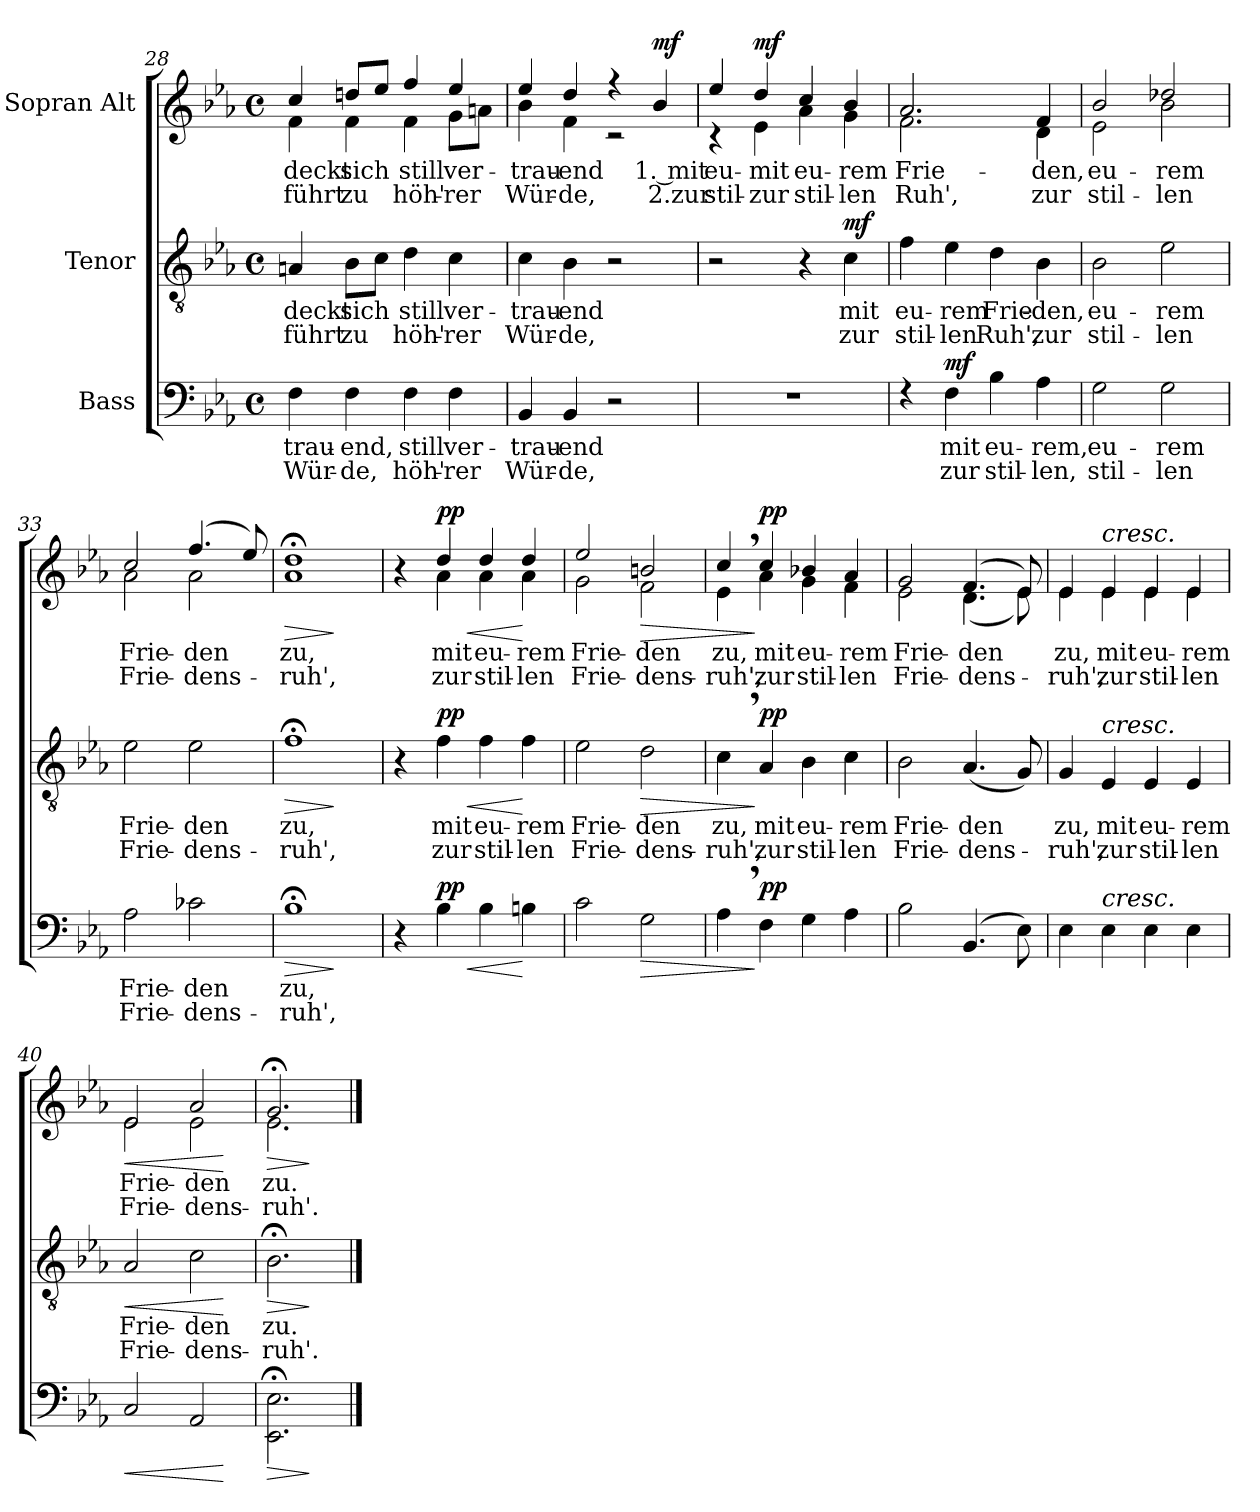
**kern	**text	**text	**dynam	**kern	**text	**text	**dynam	**kern	**text	**text	**dynam
*part3	*part3	*part3	*part3	*part2	*part2	*part2	*part2	*part1	*part1	*part1	*part1
*staff3	*staff3	*staff3	*staff3	*staff2	*staff2	*staff2	*staff2	*staff1	*staff1	*staff1	*staff1
*I"Bass	*	*	*	*I"Tenor	*	*	*	*I"Sopran Alt	*	*	*
!!LO:LB:g=z
*clefF4	*	*	*	*clefGv2	*	*	*	*clefG2	*	*	*
*k[b-e-a-]	*	*	*	*k[b-e-a-]	*	*	*	*k[b-e-a-]	*	*	*
*M4/4	*	*	*	*M4/4	*	*	*	*M4/4	*	*	*
*met(c)	*	*	*	*met(c)	*	*	*	*met(c)	*	*	*
=28	=28	=28	=28	=28	=28	=28	=28	=28	=28	=28	=28
!	!LO:LY:b	!LO:LY:b	!	!	!LO:LY:b	!LO:LY:b	!	!	!LO:LY:b	!LO:LY:b	!
*	*	*	*	*	*	*	*	*^	*	*	*
4F\	-trau-	Wür-	.	4An/	deckt	führt	.	4cc/	4f\	deckt	führt	.
!	!LO:LY:b	!LO:LY:b	!	!	!LO:LY:b	!LO:LY:b	!	!	!	!LO:LY:b	!LO:LY:b	!
4F\	-end,	-de,	.	8B-\L	sich	zu	.	8ddn/L	4f\	sich	zu	.
.	.	.	.	8c\J	.	.	.	8ee-/J	.	.	.	.
!	!LO:LY:b	!LO:LY:b	!	!	!LO:LY:b	!LO:LY:b	!	!	!	!LO:LY:b	!LO:LY:b	!
4F\	still	höh'-	.	4d\	still	höh'-	.	4ff/	4f\	still	höh'-	.
!	!LO:LY:b	!LO:LY:b	!	!	!LO:LY:b	!LO:LY:b	!	!	!	!LO:LY:b	!LO:LY:b	!
4F\	ver-	-rer	.	4c\	ver-	-rer	.	4ee-/	8g\L	ver-	-rer	.
.	.	.	.	.	.	.	.	.	8an\J	.	.	.
=29	=29	=29	=29	=29	=29	=29	=29	=29	=29	=29	=29	=29
!	!LO:LY:b	!LO:LY:b	!	!	!LO:LY:b	!LO:LY:b	!	!	!	!LO:LY:b	!LO:LY:b	!
4BB-/	-trau-	Wür-	.	4c\	-trau-	Wür-	.	4ee-/	4b-\	-trau-	Wür-	.
!	!LO:LY:b	!LO:LY:b	!	!	!LO:LY:b	!LO:LY:b	!	!	!	!LO:LY:b	!LO:LY:b	!
4BB-/	-end	-de,	.	4B-\	-end	-de,	.	4dd/	4f\	-end	-de,	.
2r	.	.	.	2r	.	.	.	4r	2r	.	.	.
!	!	!	!	!	!	!	!	!	!	!LO:LY:b	!LO:LY:b	!LO:DY:a
.	.	.	.	.	.	.	.	4b-/	.	1. mit	2.zur	mf
=30	=30	=30	=30	=30	=30	=30	=30	=30	=30	=30	=30	=30
!	!	!	!	!	!	!	!	!	!	!LO:LY:b	!LO:LY:b	!
1r	.	.	.	2r	.	.	.	4ee-/	4r	eu-	stil-	.
!	!	!	!	!	!	!	!	!	!	!LO:LY:b	!LO:LY:b	!
!	!	!	!	!	!	!	!	!	!	!LO:LY:b	!LO:LY:b	!LO:DY:b
.	.	.	.	.	.	.	.	4dd/	4e-\	mit	zur	mf
!	!	!	!	!	!	!	!	!	!	!LO:LY:b	!LO:LY:b	!
!	!	!	!	!	!	!	!	!	!	!LO:LY:b	!LO:LY:b	!
.	.	.	.	4r	.	.	.	4cc/	4a-\	eu-	stil-	.
!	!	!	!	!	!LO:LY:b	!LO:LY:b	!	!	!	!LO:LY:b	!LO:LY:b	!
!	!	!	!	!	!	!	!LO:DY:a	!	!	!LO:LY:b	!LO:LY:b	!
.	.	.	.	4c\	mit	zur	mf	4b-/	4g\	-rem	-len	.
!!LO:PB:g=z	!!
=31	=31	=31	=31	=31	=31	=31	=31	=31	=31	=31	=31	=31
!	!	!	!	!	!LO:LY:b	!LO:LY:b	!	!	!	!LO:LY:b	!LO:LY:b	!
!	!	!	!	!	!	!	!	!	!	!LO:LY:b	!LO:LY:b	!
4rF	.	.	.	4f\	eu-	stil-	.	2.a-/	2.f\	Frie-	Ruh',	.
!	!LO:LY:b	!LO:LY:b	!LO:DY:a	!	!LO:LY:b	!LO:LY:b	!	!	!	!	!	!
4F\	mit	zur	mf	4e-\	-rem	-len	.	.	.	.	.	.
!	!LO:LY:b	!LO:LY:b	!	!	!LO:LY:b	!LO:LY:b	!	!	!	!	!	!
4B-\	eu-	stil-	.	4d\	Frie-	Ruh',	.	.	.	.	.	.
!	!LO:LY:b	!LO:LY:b	!	!	!LO:LY:b	!LO:LY:b	!	!	!	!LO:LY:b	!LO:LY:b	!
!	!	!	!	!	!	!	!	!	!	!LO:LY:b	!LO:LY:b	!
4A-\	-rem,	-len,	.	4B-\	-den,	zur	.	4f/	4d\	-den,	zur	.
=32	=32	=32	=32	=32	=32	=32	=32	=32	=32	=32	=32	=32
!	!LO:LY:b	!LO:LY:b	!	!	!LO:LY:b	!LO:LY:b	!	!	!	!LO:LY:b	!LO:LY:b	!
!	!	!	!	!	!	!	!	!	!	!LO:LY:b	!LO:LY:b	!
2G\	eu-	stil-	.	2B-\	eu-	stil-	.	2b-/	2e-\	eu-	stil-	.
!	!LO:LY:b	!LO:LY:b	!	!	!LO:LY:b	!LO:LY:b	!	!	!	!LO:LY:b	!LO:LY:b	!
!	!	!	!	!	!	!	!	!	!	!LO:LY:b	!LO:LY:b	!
2G\	-rem	-len	.	2e-\	-rem	-len	.	2dd-X/	2b-\	-rem	-len	.
=33	=33	=33	=33	=33	=33	=33	=33	=33	=33	=33	=33	=33
!	!LO:LY:b	!LO:LY:b	!	!	!LO:LY:b	!LO:LY:b	!	!	!	!LO:LY:b	!LO:LY:b	!
!	!	!	!	!	!	!	!	!	!	!LO:LY:b	!LO:LY:b	!
2A-\	Frie-	Frie-	.	2e-\	Frie-	Frie-	.	2cc/	2a-\	Frie-	Frie-	.
!	!LO:LY:b	!LO:LY:b	!	!	!LO:LY:b	!LO:LY:b	!	!	!	!LO:LY:b	!LO:LY:b	!
!	!	!	!	!	!	!	!	!	!	!LO:LY:b	!LO:LY:b	!
2c-X\	-den	-dens-	.	2e-\	-den	-dens-	.	(4.ff/	2a-\	-den	-dens-	.
.	.	.	.	.	.	.	.	8ee-/)	.	.	.	.
=34	=34	=34	=34	=34	=34	=34	=34	=34	=34	=34	=34	=34
!	!LO:LY:b	!LO:LY:b	!LO:HP:b	!	!LO:LY:b	!LO:LY:b	!LO:HP:b	!	!	!LO:LY:b	!LO:LY:b	!LO:HP:b
!	!	!	!	!	!	!	!	!	!	!LO:LY:b	!LO:LY:b	!
1B-;<	zu,	-ruh',	>	1f;<	zu,	-ruh',	>	1dd;<	1a-	zu,	-ruh',	>
*	*	*	*	*	*	*	*	*v	*v	*	*	*
.	.	.	]	.	.	.	]	.	.	.	]
=35	=35	=35	=35	=35	=35	=35	=35	=35	=35	=35	=35
*	*	*	*	*	*	*	*	*^	*	*	*
4r	.	.	.	4r	.	.	.	4r	4ryy	.	.	.
!	!	!	!LO:HP:b	!	!LO:LY:b	!LO:LY:b	!LO:HP:b	!	!	!LO:LY:b	!LO:LY:b	!LO:HP:b
!	!	!	!LO:DY:n=1:a	!	!	!	!LO:DY:n=1:a	!	!	!	!	!LO:DY:n=1:a
4B-\	.	.	< pp	4f\	mit	zur	< pp	4dd/	4a-\	mit	zur	< pp
!	!	!	!	!	!LO:LY:b	!LO:LY:b	!	!	!	!LO:LY:b	!LO:LY:b	!
4B-\	.	.	.	4f\	eu-	stil-	.	4dd/	4a-\	eu-	stil-	.
!	!	!	!	!	!LO:LY:b	!LO:LY:b	!	!	!	!LO:LY:b	!LO:LY:b	!
4Bn\	.	.	[	4f\	-rem	-len	[	4dd/	4a-\	-rem	-len	[
=36	=36	=36	=36	=36	=36	=36	=36	=36	=36	=36	=36	=36
!	!	!	!	!	!LO:LY:b	!LO:LY:b	!	!	!	!LO:LY:b	!LO:LY:b	!
2c\	.	.	.	2e-\	Frie-	Frie-	.	2ee-/	2g\	Frie-	Frie-	.
!	!	!	!LO:HP:b	!	!LO:LY:b	!LO:LY:b	!LO:HP:b	!	!	!LO:LY:b	!LO:LY:b	!LO:HP:b
2G\	.	.	>	2d\	-den	-dens-	>	2bn/	2f\	-den	-dens-	>
!!LO:LB:g=z	!!
=37	=37	=37	=37	=37	=37	=37	=37	=37	=37	=37	=37	=37
!	!	!	!	!	!LO:LY:b	!LO:LY:b	!	!	!	!LO:LY:b	!LO:LY:b	!
4A-,\	.	.	.	4c,\	zu,	-ruh',	.	4cc,/	4e-\	zu,	-ruh',	.
!	!	!	!LO:DY:n=1:a	!	!LO:LY:b	!LO:LY:b	!LO:DY:n=1:a	!	!	!LO:LY:b	!LO:LY:b	!LO:DY:n=1:a
4F\	.	.	] pp	4A-/	mit	zur	] pp	4cc/	4a-\	mit	zur	] pp
!	!	!	!	!	!LO:LY:b	!LO:LY:b	!	!	!	!LO:LY:b	!LO:LY:b	!
4G\	.	.	.	4B-\	eu-	stil-	.	4b-X/	4g\	eu-	stil-	.
!	!	!	!	!	!LO:LY:b	!LO:LY:b	!	!	!	!LO:LY:b	!LO:LY:b	!
4A-\	.	.	.	4c\	-rem	-len	.	4a-/	4f\	-rem	-len	.
=38	=38	=38	=38	=38	=38	=38	=38	=38	=38	=38	=38	=38
!	!	!	!	!	!LO:LY:b	!LO:LY:b	!	!	!	!LO:LY:b	!LO:LY:b	!
2B-\	.	.	.	2B-\	Frie-	Frie-	.	2g/	2e-\	Frie-	Frie-	.
!	!	!	!	!	!LO:LY:b	!LO:LY:b	!	!	!	!LO:LY:b	!LO:LY:b	!
(4.BB-/	.	.	.	(4.A-/	-den	-dens-	.	(4.f/	(4.d\	-den	-dens-	.
8E-\)	.	.	.	8G/)	.	.	.	8e-/)	8e-\)	.	.	.
=39	=39	=39	=39	=39	=39	=39	=39	=39	=39	=39	=39	=39
!	!	!	!	!	!LO:LY:b	!LO:LY:b	!	!	!	!LO:LY:b	!LO:LY:b	!
4E-\	.	.	.	4G/	zu,	-ruh',	.	4e-/	4e-\	zu,	-ruh',	.
!	!	!	!	!	!	!	!	!LO:TX:a:i:t=cresc.	!	!	!	!
!	!	!	!	!LO:TX:a:i:t=cresc.	!	!	!	!	!	!	!	!
!LO:TX:a:i:t=cresc.	!	!	!	!	!	!	!	!	!	!	!	!
!	!	!	!	!	!LO:LY:b	!LO:LY:b	!	!	!	!LO:LY:b	!LO:LY:b	!
4E-\	.	.	.	4E-/	mit	zur	.	4e-/	4e-\	mit	zur	.
!	!	!	!	!	!LO:LY:b	!LO:LY:b	!	!	!	!LO:LY:b	!LO:LY:b	!
4E-\	.	.	.	4E-/	eu-	stil-	.	4e-/	4e-\	eu-	stil-	.
!	!	!	!	!	!LO:LY:b	!LO:LY:b	!	!	!	!LO:LY:b	!LO:LY:b	!
4E-\	.	.	.	4E-/	-rem	-len	.	4e-/	4e-\	-rem	-len	.
=40	=40	=40	=40	=40	=40	=40	=40	=40	=40	=40	=40	=40
!	!	!	!LO:HP:b	!	!LO:LY:b	!LO:LY:b	!LO:HP:b	!	!	!LO:LY:b	!LO:LY:b	!LO:HP:b
2C/	.	.	<	2A-/	Frie-	Frie-	<	2e-/	2e-\	Frie-	Frie-	<
!	!	!	!	!	!LO:LY:b	!LO:LY:b	!	!	!	!LO:LY:b	!LO:LY:b	!
2AA-/	.	.	.	2c\	-den	-dens-	.	2a-/	2e-\	-den	-dens-	.
*	*	*	*	*	*	*	*	*v	*v	*	*	*
.	.	.	[	.	.	.	[	.	.	.	[
=41	=41	=41	=41	=41	=41	=41	=41	=41	=41	=41	=41
!	!	!	!LO:HP:b	!	!LO:LY:b	!LO:LY:b	!LO:HP:b	!	!LO:LY:b	!LO:LY:b	!LO:HP:b
*	*	*	*	*	*	*	*	*^	*	*	*
2.EE-\;< 2.E-\;<	.	.	>	2.B-;<\	zu.	-ruh'.	>	2.g;</	2.e-\	zu.	-ruh'.	>
*	*	*	*	*	*	*	*	*v	*v	*	*	*
.	.	.	]	.	.	.	]	.	.	.	]
==	==	==	==	==	==	==	==	==	==	==	==
*-	*-	*-	*-	*-	*-	*-	*-	*-	*-	*-	*-
